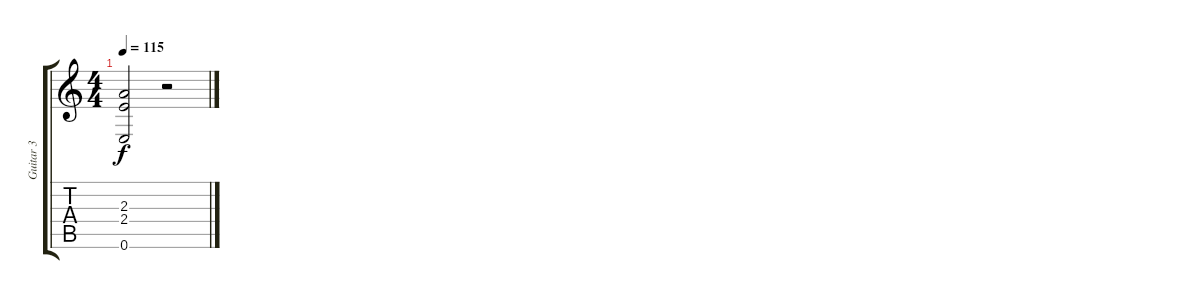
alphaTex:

\track ("Guitar 3" "Guitar 3") {instrument distortionguitar}
\staff {score tabs}
\tuning (E4 B3 G3 D3 A2 E2) {hide}
\ts (4 4)
\tempo 115
\clef g2
\ks c
(2.3{t} 2.4{t} 0.6).2{dy f} r.2
